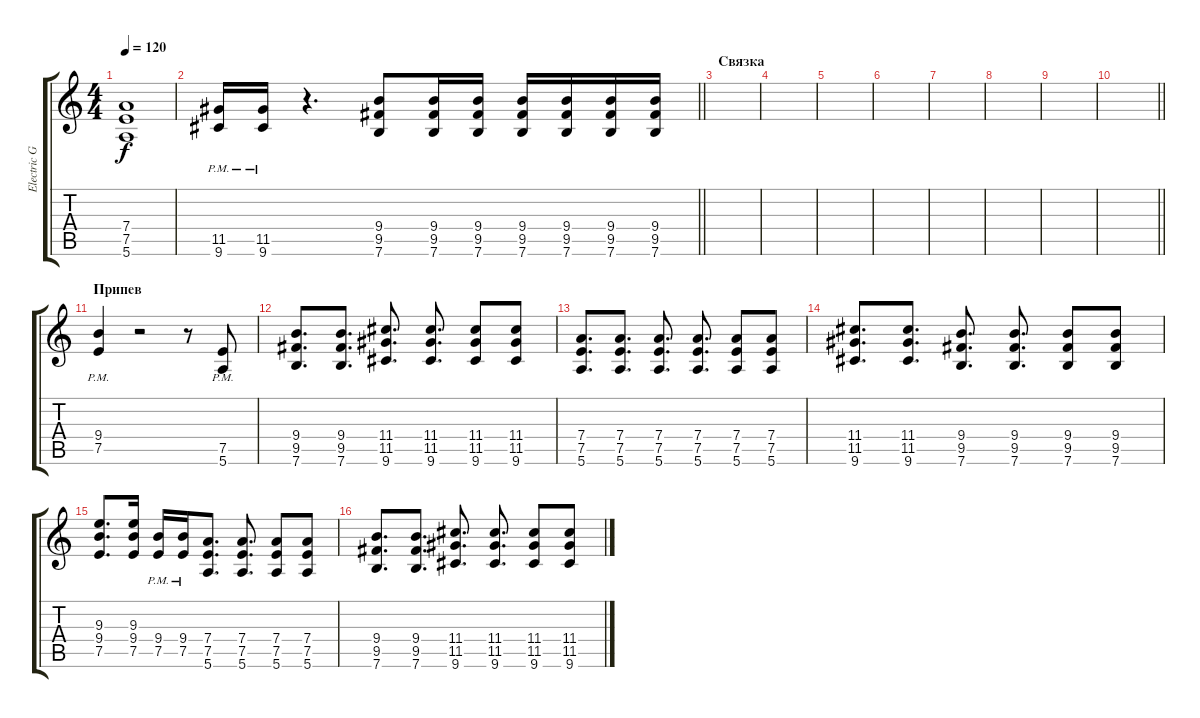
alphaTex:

\track ("Electric Guitar" "Electric G") {instrument distortionguitar}
\staff {score tabs}
\tuning (E4 B3 G3 D3 A2 E2) {hide}
\ts (4 4)
\tempo 120
\clef g2
\ks c
(7.4 7.5 5.6).1{dy f} |
\barLineRight lightlight
(11.5{pm} 9.6{pm}).16 (11.5{pm} 9.6{pm}).16 r.4{d} (9.4 9.5 7.6).8 (9.4 9.5 7.6).16 (9.4 9.5 7.6).16 (9.4 9.5 7.6).16 (9.4 9.5 7.6).16 (9.4 9.5 7.6).16 (9.4 9.5 7.6).16 |
\section ("" "Связка")
|
|
|
|
|
|
|
\barLineRight lightlight
|
\section ("" "Припев")
(9.4{pm} 7.5{pm}).4 r.2 r.8 (7.5{pm} 5.6{pm}).8 |
(9.4 9.5 7.6).8{d} (9.4 9.5 7.6).8{d} (11.4 11.5 9.6).8{d} (11.4 11.5 9.6).8{d} (11.4 11.5 9.6).8 (11.4 11.5 9.6).8 |
(7.4 7.5 5.6).8{d} (7.4 7.5 5.6).8{d} (7.4 7.5 5.6).8{d} (7.4 7.5 5.6).8{d} (7.4 7.5 5.6).8 (7.4 7.5 5.6).8 |
(11.4 11.5 9.6).8{d} (11.4 11.5 9.6).8{d} (9.4 9.5 7.6).8{d} (9.4 9.5 7.6).8{d} (9.4 9.5 7.6).8 (9.4 9.5 7.6).8 |
(9.3 9.4 7.5).8{d} (9.3 9.4 7.5).16 (9.4{pm} 7.5{pm}).16 (9.4{pm} 7.5{pm}).16 (7.4 7.5 5.6).8{d} (7.4 7.5 5.6).8{d} (7.4 7.5 5.6).8 (7.4 7.5 5.6).8 |
(9.4 9.5 7.6).8{d} (9.4 9.5 7.6).8{d} (11.4 11.5 9.6).8{d} (11.4 11.5 9.6).8{d} (11.4 11.5 9.6).8 (11.4 11.5 9.6).8
